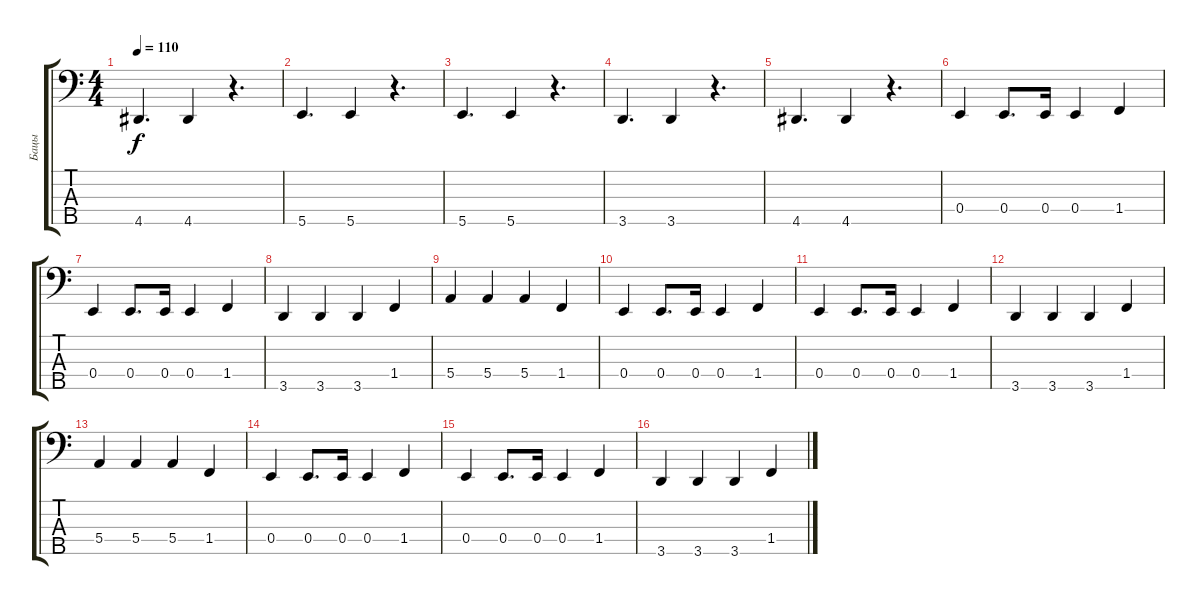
\track ("Бацы" "Бацы") {instrument electricbasspick}
\staff {score tabs}
\tuning (G2 D2 A1 E1 B0) {hide}
\ts (4 4)
\tempo 110
\clef f4
\ks c
4.5.4{d dy f} 4.5.4 r.4{d} |
5.5.4{d} 5.5.4 r.4{d} |
5.5.4{d} 5.5.4 r.4{d} |
3.5.4{d} 3.5.4 r.4{d} |
4.5.4{d} 4.5.4 r.4{d} |
0.4.4 0.4.8{d} 0.4.16 0.4.4 1.4.4 |
0.4.4 0.4.8{d} 0.4.16 0.4.4 1.4.4 |
3.5.4 3.5.4 3.5.4 1.4.4 |
5.4.4 5.4.4 5.4.4 1.4.4 |
0.4.4 0.4.8{d} 0.4.16 0.4.4 1.4.4 |
0.4.4 0.4.8{d} 0.4.16 0.4.4 1.4.4 |
3.5.4 3.5.4 3.5.4 1.4.4 |
5.4.4 5.4.4 5.4.4 1.4.4 |
0.4.4 0.4.8{d} 0.4.16 0.4.4 1.4.4 |
0.4.4 0.4.8{d} 0.4.16 0.4.4 1.4.4 |
3.5.4 3.5.4 3.5.4 1.4.4
